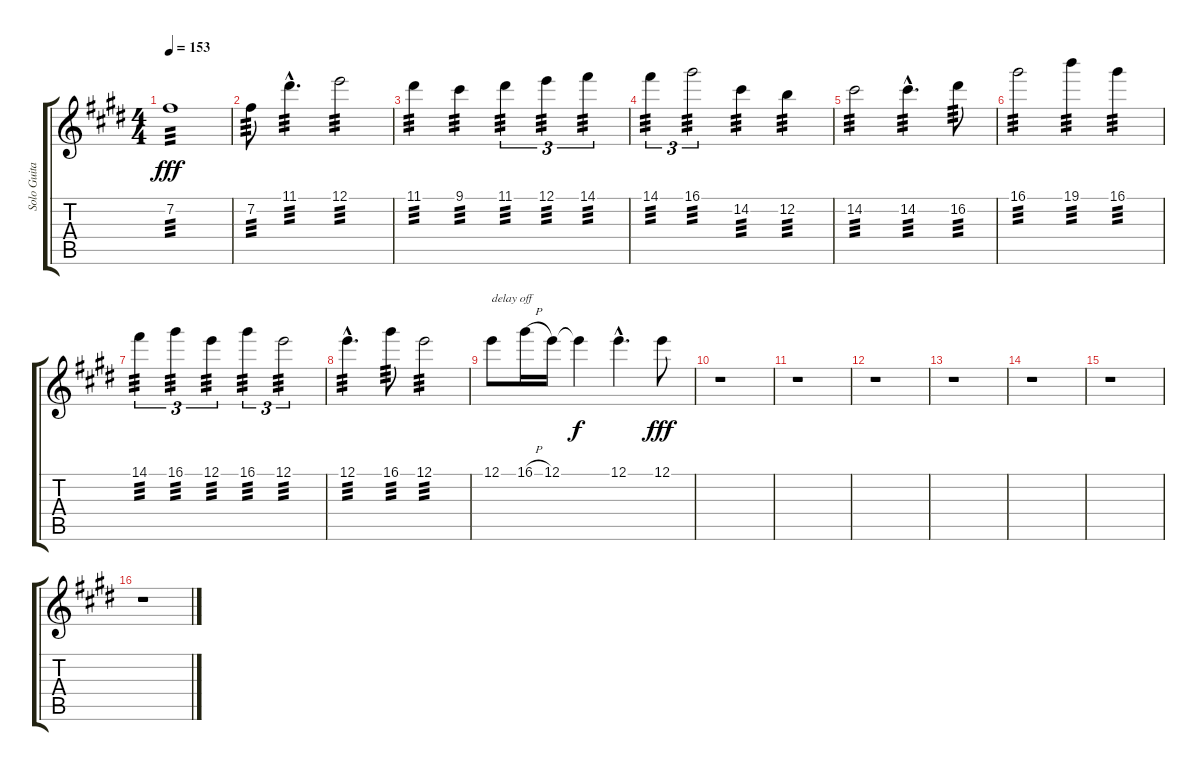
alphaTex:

\track ("Solo Guitar 2" "Solo Guita") {instrument electricguitarmuted}
\staff {score tabs}
\tuning (E4 B3 G3 D3 A2 E2) {hide}
\ts (4 4)
\tempo 153
\clef g2
\ks e
7.2.1{tp 3 dy fff} |
7.2.8{tp 3} 11.1{hac}.4{d tp 3} 12.1.2{tp 3} |
11.1.4{tp 3} 9.1.4{tp 3} 11.1.4{tu (3 2) tp 3} 12.1.4{tu (3 2) tp 3} 14.1.4{tu (3 2) tp 3} |
14.1.4{tu (3 2) tp 3} 16.1.2{tu (3 2) tp 3} 14.2.4{tp 3} 12.2.4{tp 3} |
14.2.2{tp 3} 14.2{hac}.4{d tp 3} 16.2.8{tp 3} |
16.1.2{tp 3} 19.1.4{tp 3} 16.1.4{tp 3} |
14.1.4{tu (3 2) tp 3} 16.1.4{tu (3 2) tp 3} 12.1.4{tu (3 2) tp 3} 16.1.4{tu (3 2) tp 3} 12.1.2{tu (3 2) tp 3} |
12.1{hac}.4{d tp 3} 16.1.8{tp 3} 12.1.2{tp 3} |
12.1.8{txt "delay off"} 16.1{h}.16 12.1.16 12.1{t}.4{dy f} 12.1{hac}.4{d} 12.1.8{dy fff} |
r.1 |
r.1 |
r.1 |
r.1 |
r.1 |
r.1 |
r.1
